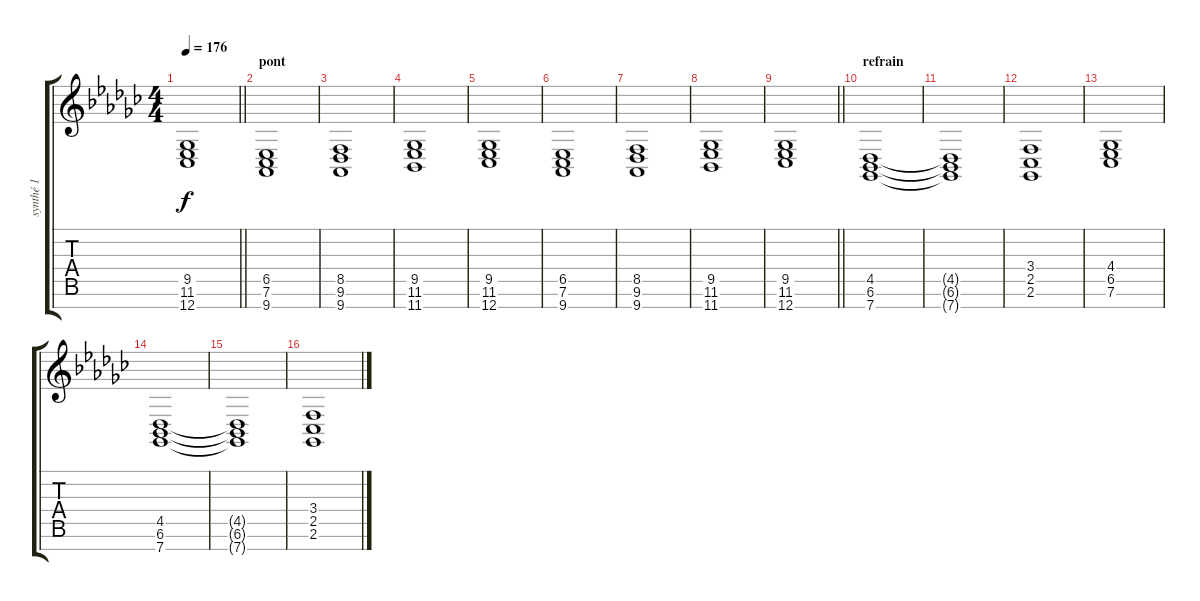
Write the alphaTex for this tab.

\track ("synthé 1" "synthé 1") {instrument lead1square}
\staff {score tabs}
\tuning (E4 B3 G3 D3 A2 E2 B1) {hide}
\ts (4 4)
\tempo 176
\clef g2
\barLineRight lightlight
\ks gb
(9.5 11.6 12.7).1{dy f} |
\section ("" "pont")
(6.5 7.6 9.7).1 |
(8.5 9.6 9.7).1 |
(9.5 11.6 11.7).1 |
(9.5 11.6 12.7).1 |
(6.5 7.6 9.7).1 |
(8.5 9.6 9.7).1 |
(9.5 11.6 11.7).1 |
\barLineRight lightlight
(9.5 11.6 12.7).1 |
\section ("" "refrain")
(4.5 6.6 7.7).1 |
(4.5{t} 6.6{t} 7.7{t}).1 |
(3.4 2.5 2.6).1 |
(4.4 6.5 7.6).1 |
(4.5 6.6 7.7).1 |
(4.5{t} 6.6{t} 7.7{t}).1 |
(3.4 2.5 2.6).1
